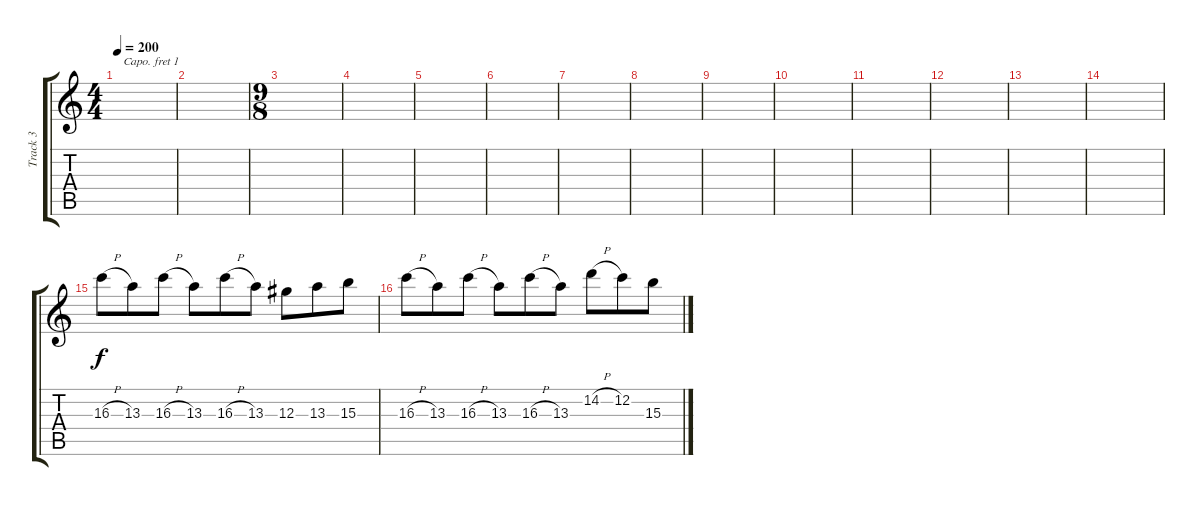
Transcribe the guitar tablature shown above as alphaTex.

\track ("Track 3" "Track 3") {instrument distortionguitar}
\staff {score tabs}
\capo 1
\tuning (E4 B3 G3 D3 A2 E2) {hide}
\ts (4 4)
\tempo 200
\clef g2
\ks c
|
|
\ts (9 8)
|
|
|
|
|
|
|
|
|
|
|
|
16.3{h}.8 13.3.8 16.3{h}.8 13.3.8 16.3{h}.8 13.3.8 12.3.8 13.3.8 15.3.8 |
16.3{h}.8 13.3.8 16.3{h}.8 13.3.8 16.3{h}.8 13.3.8 14.2{h}.8 12.2.8 15.3.8
